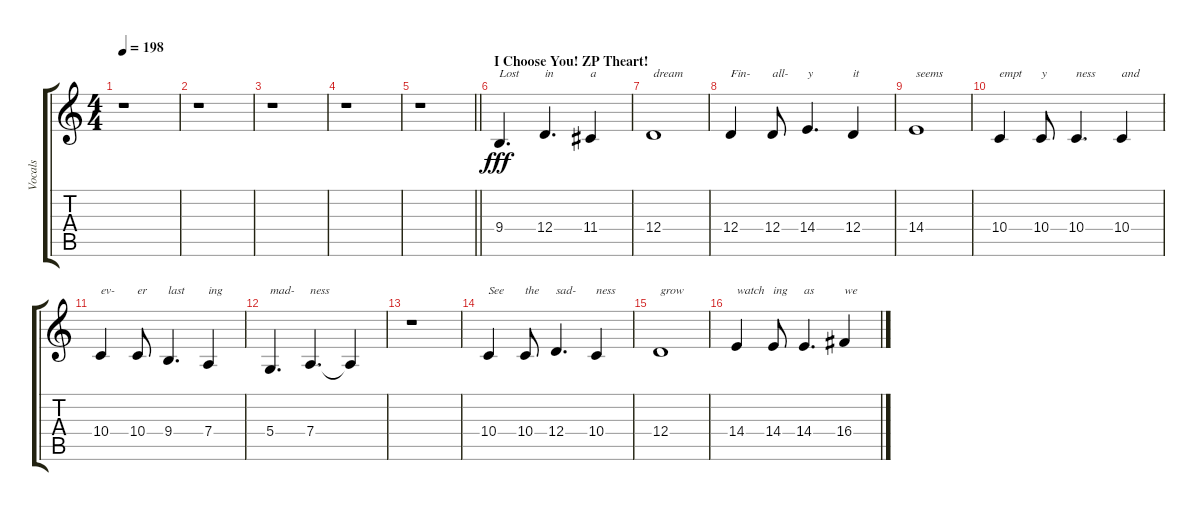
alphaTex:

\track ("Vocals" "Vocals") {instrument altosax}
\staff {score tabs}
\tuning (E4 B3 G3 D3 A2 E2) {hide}
\ts (4 4)
\tempo 198
\clef g2
\ks c
r.1{dy fff} |
r.1 |
r.1 |
r.1 |
\barLineRight lightlight
r.1 |
\section ("" "I Choose You! ZP Theart!")
9.4.4{d txt "Lost"} 12.4.4{d txt "in"} 11.4.4{txt "a"} |
12.4.1{txt "dream"} |
12.4.4{txt "Fin-"} 12.4.8{txt "all-"} 14.4.4{d txt "y"} 12.4.4{txt "it"} |
14.4.1{txt "seems"} |
10.4.4{txt "empt"} 10.4.8{txt "y"} 10.4.4{d txt "ness"} 10.4.4{txt "and"} |
10.4.4{txt "ev-"} 10.4.8{txt "er"} 9.4.4{d txt "last"} 7.4.4{txt "ing"} |
5.4.4{d txt "mad-"} 7.4.4{d txt "ness"} 7.4{t}.4 |
r.1 |
10.4.4{txt "See"} 10.4.8{txt "the"} 12.4.4{d txt "sad-"} 10.4.4{txt "ness"} |
12.4.1{txt "grow"} |
14.4.4{txt "watch"} 14.4.8{txt "ing"} 14.4.4{d txt "as"} 16.4.4{txt "we"}
